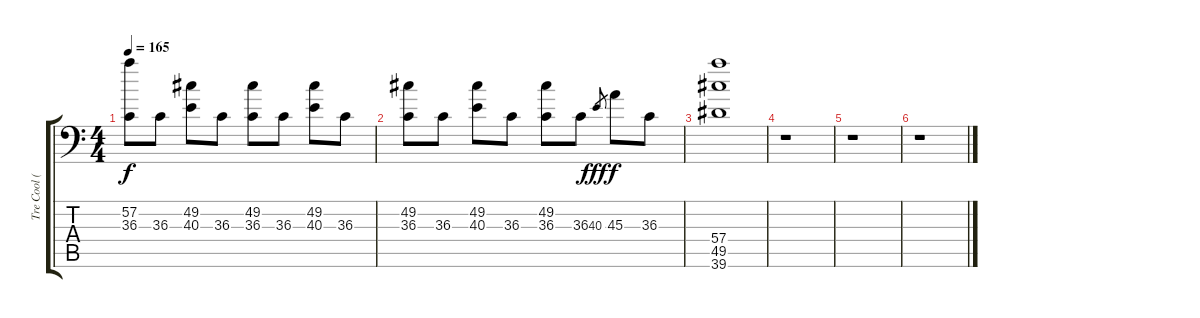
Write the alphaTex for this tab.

\track ("Tre Cool (Drums)" "Tre Cool (") {instrument acousticgrandpiano}
\staff {score tabs}
\tuning (C-1 C-1 C-1 C-1 C-1 C-1) {hide}
\ts (4 4)
\tempo 165
\clef f4
\ks c
(57.2 36.3).8{dy f} 36.3.8 (49.2 40.3).8 36.3.8 (49.2 36.3).8 36.3.8 (49.2 40.3).8 36.3.8 |
(49.2 36.3).8 36.3.8 (49.2 40.3).8 36.3.8 (49.2 36.3).8 36.3.8 40.3.8{gr dy fff} 45.3.8{dy f} 36.3.8 |
(57.4 49.5 39.6).1 |
r.1 |
r.1 |
r.1
